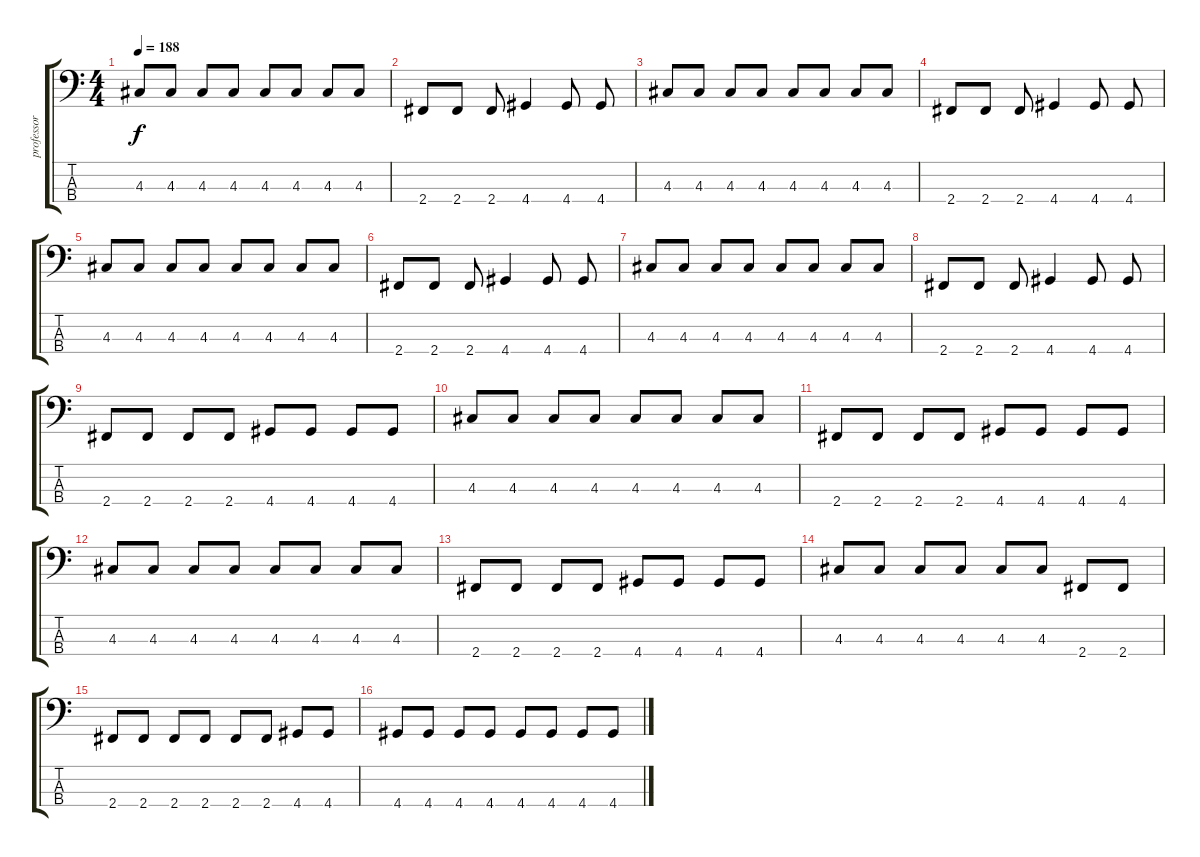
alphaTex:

\track ("professor" "professor") {instrument electricbassfinger}
\staff {score tabs}
\tuning (G2 D2 A1 E1) {hide}
\ts (4 4)
\tempo 188
\clef f4
\ks c
4.3.8{dy f} 4.3.8 4.3.8 4.3.8 4.3.8 4.3.8 4.3.8 4.3.8 |
2.4.8 2.4.8 2.4.8 4.4.4 4.4.8 4.4.8 |
4.3.8 4.3.8 4.3.8 4.3.8 4.3.8 4.3.8 4.3.8 4.3.8 |
2.4.8 2.4.8 2.4.8 4.4.4 4.4.8 4.4.8 |
4.3.8 4.3.8 4.3.8 4.3.8 4.3.8 4.3.8 4.3.8 4.3.8 |
2.4.8 2.4.8 2.4.8 4.4.4 4.4.8 4.4.8 |
4.3.8 4.3.8 4.3.8 4.3.8 4.3.8 4.3.8 4.3.8 4.3.8 |
2.4.8 2.4.8 2.4.8 4.4.4 4.4.8 4.4.8 |
2.4.8 2.4.8 2.4.8 2.4.8 4.4.8 4.4.8 4.4.8 4.4.8 |
4.3.8 4.3.8 4.3.8 4.3.8 4.3.8 4.3.8 4.3.8 4.3.8 |
2.4.8 2.4.8 2.4.8 2.4.8 4.4.8 4.4.8 4.4.8 4.4.8 |
4.3.8 4.3.8 4.3.8 4.3.8 4.3.8 4.3.8 4.3.8 4.3.8 |
2.4.8 2.4.8 2.4.8 2.4.8 4.4.8 4.4.8 4.4.8 4.4.8 |
4.3.8 4.3.8 4.3.8 4.3.8 4.3.8 4.3.8 2.4.8 2.4.8 |
2.4.8 2.4.8 2.4.8 2.4.8 2.4.8 2.4.8 4.4.8 4.4.8 |
4.4.8 4.4.8 4.4.8 4.4.8 4.4.8 4.4.8 4.4.8 4.4.8
